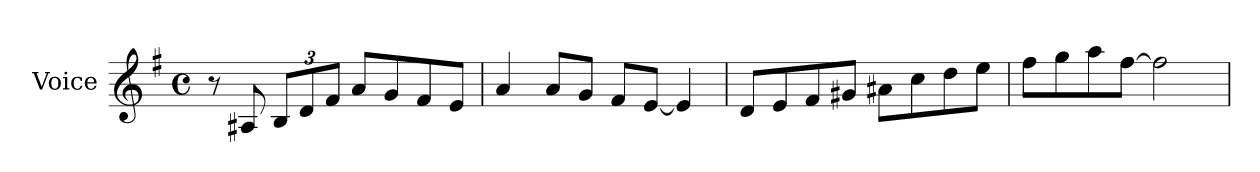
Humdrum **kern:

**kern
*part1
*staff1
*I"Voice
*I'Voice
*clefG2
*k[f#]
*M4/4
*met(c)
=1
8r
8A#X/
12B/L
12d/
12f#/J
8a/L
8g/
8f#/
8e/J
=2
4a/
8a/L
8g/J
8f#/L
[<8e/J
4e/]
=3
8d/L
8e/
8f#/
8g#X/J
8a#X\L
8cc\
8dd\
8ee\J
=4
8ff#\L
8gg\
8aa\
[>8ff#\J
2ff#\]
=
*-
